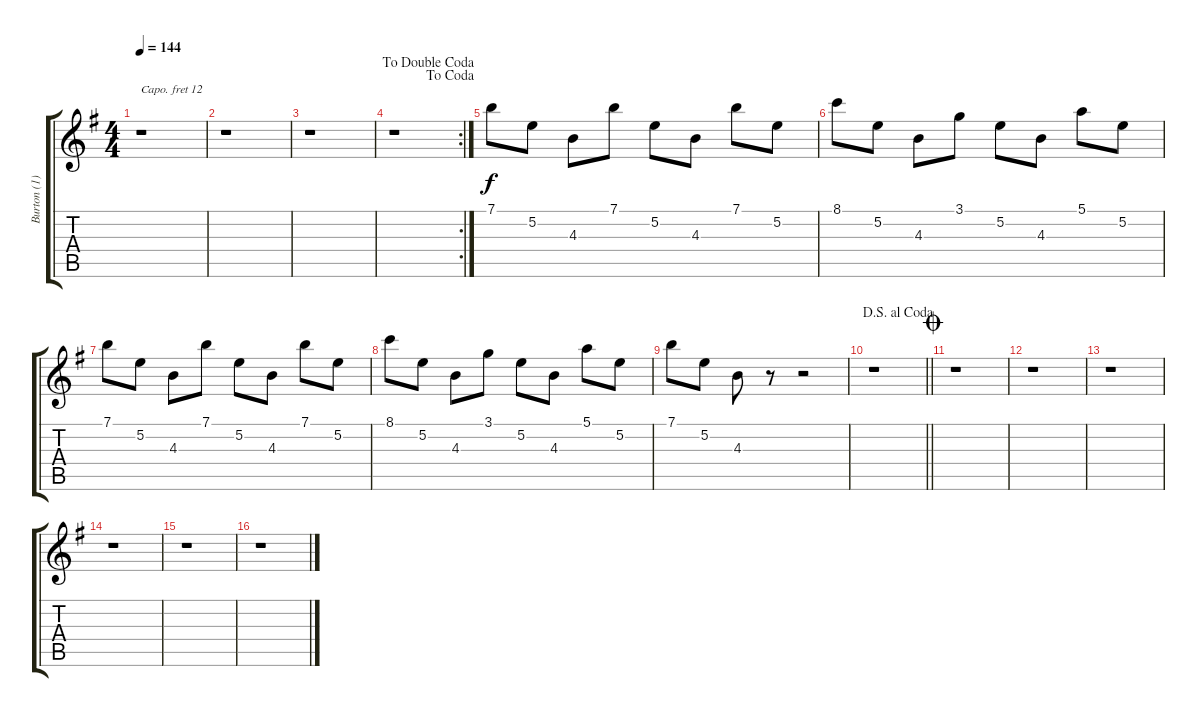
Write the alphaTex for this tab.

\track ("Burton (1)" "Burton (1)") {instrument electricpiano1}
\staff {score tabs}
\capo 12
\tuning (E4 B3 G3 D3 A2 E2) {hide}
\ts (4 4)
\tempo 144
\clef g2
\ks g
r.1{dy f} |
r.1 |
r.1 |
\rc 2
\jump dacoda
\jump dadoublecoda
r.1 |
7.1.8 5.2.8 4.3.8 7.1.8 5.2.8 4.3.8 7.1.8 5.2.8 |
8.1.8 5.2.8 4.3.8 3.1.8 5.2.8 4.3.8 5.1.8 5.2.8 |
7.1.8 5.2.8 4.3.8 7.1.8 5.2.8 4.3.8 7.1.8 5.2.8 |
8.1.8 5.2.8 4.3.8 3.1.8 5.2.8 4.3.8 5.1.8 5.2.8 |
7.1.8 5.2.8 4.3.8 r.8 r.2 |
\jump dalsegnoalcoda
\barLineRight lightlight
r.1 |
\jump coda
r.1 |
r.1 |
r.1 |
r.1 |
r.1 |
r.1
